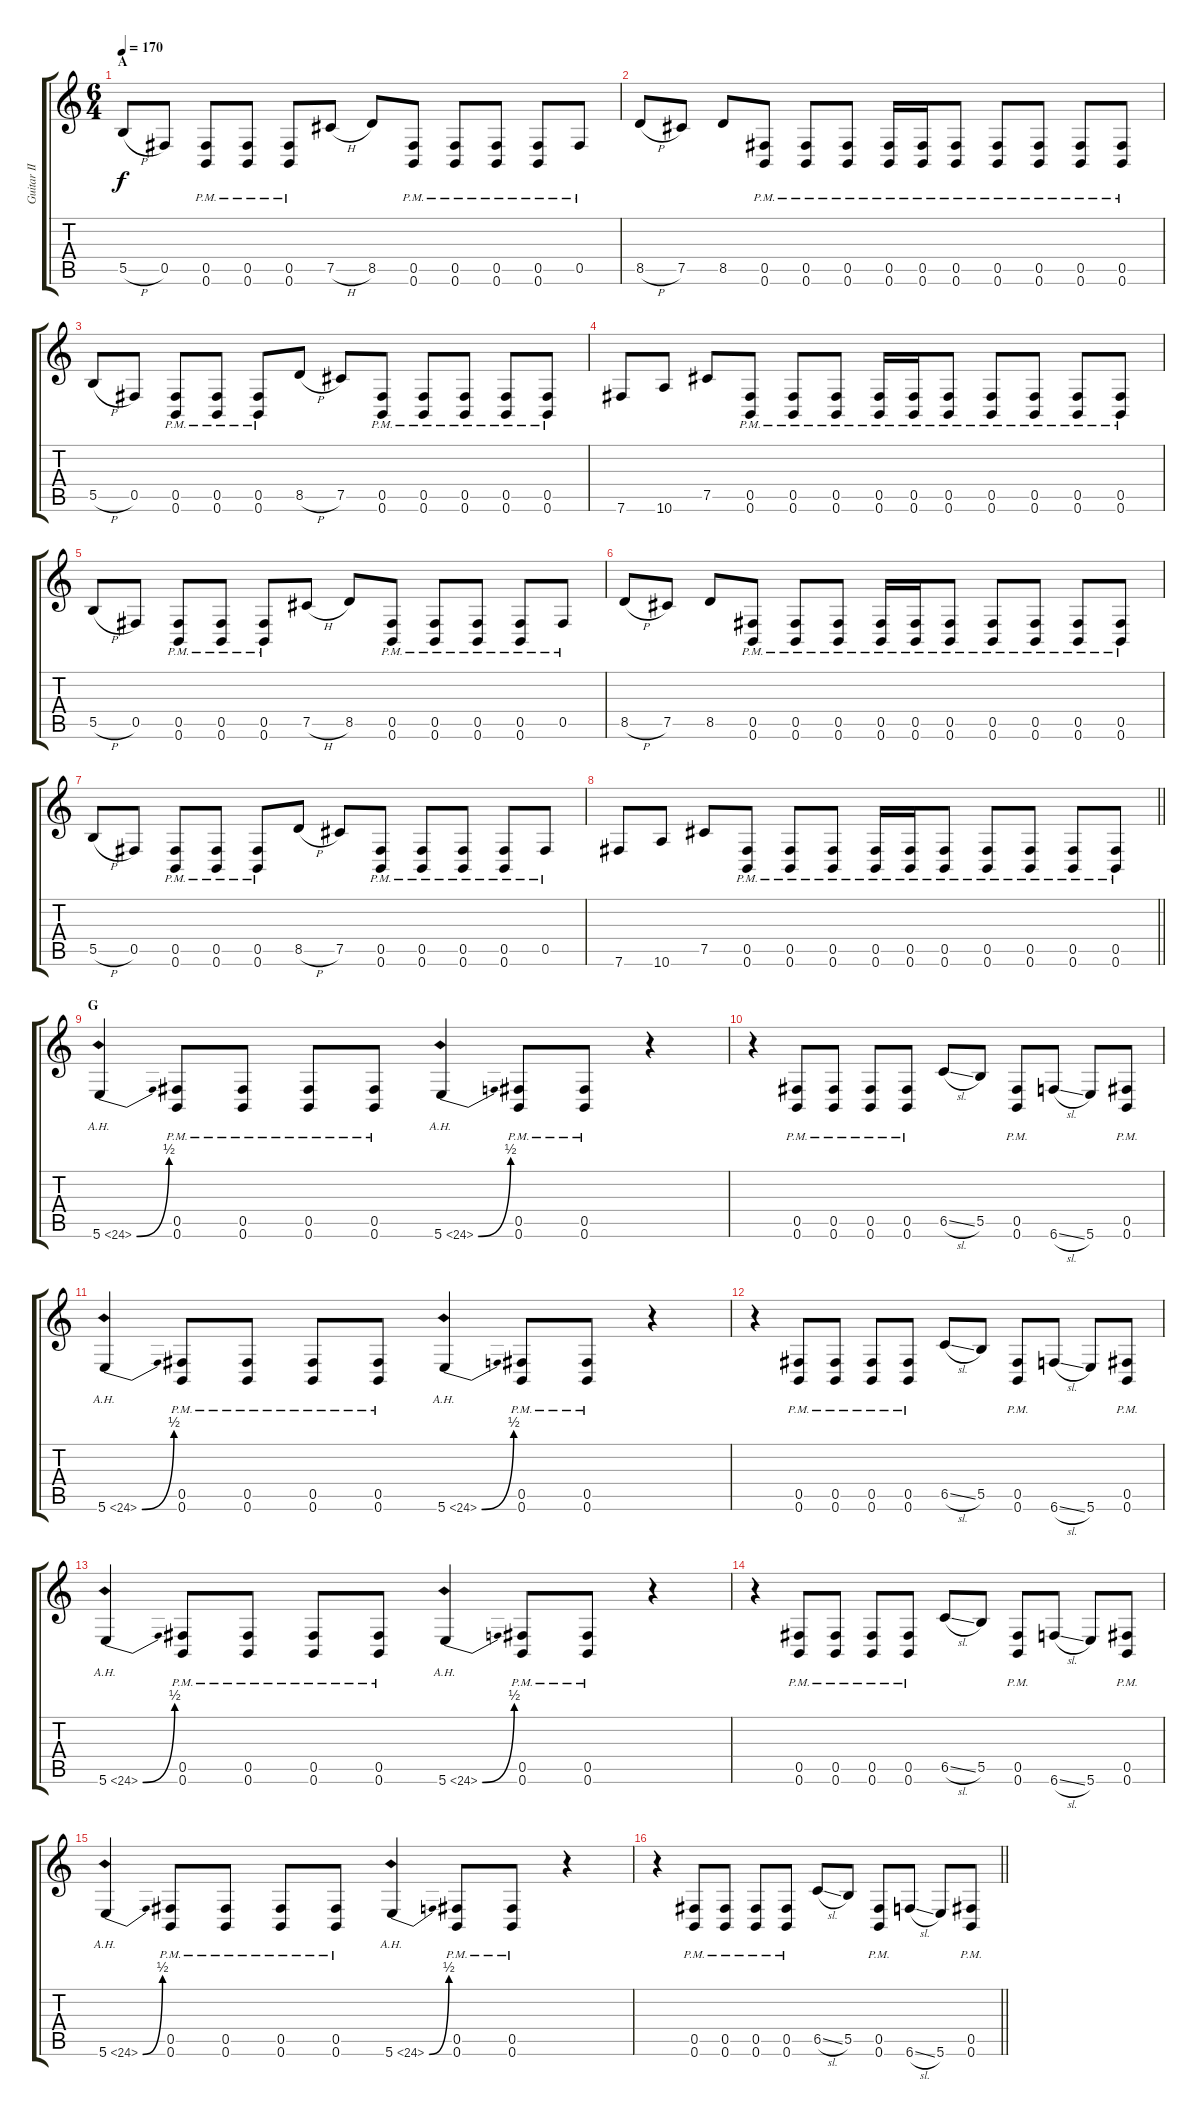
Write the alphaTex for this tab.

\track ("Guitar II" "Guitar II") {instrument distortionguitar}
\staff {score tabs}
\tuning (Db4 Ab3 E3 B2 Gb2 B1) {hide}
\ts (6 4)
\section ("" "A")
\tempo 170
\clef g2
\ks c
5.5{h}.8{dy f} 0.5.8 (0.5{pm} 0.6{pm}).8 (0.5{pm} 0.6{pm}).8 (0.5{pm} 0.6{pm}).8 7.5{h}.8 8.5.8 (0.5{pm} 0.6{pm}).8 (0.5{pm} 0.6{pm}).8 (0.5{pm} 0.6{pm}).8 (0.5{pm} 0.6{pm}).8 0.5{pm}.8 |
8.5{h}.8 7.5.8 8.5.8 (0.5{pm} 0.6{pm}).8 (0.5{pm} 0.6{pm}).8 (0.5{pm} 0.6{pm}).8 (0.5{pm} 0.6{pm}).16 (0.5{pm} 0.6{pm}).16 (0.5{pm} 0.6{pm}).8 (0.5{pm} 0.6{pm}).8 (0.5{pm} 0.6{pm}).8 (0.5{pm} 0.6{pm}).8 (0.5{pm} 0.6{pm}).8 |
5.5{h}.8 0.5.8 (0.5{pm} 0.6{pm}).8 (0.5{pm} 0.6{pm}).8 (0.5{pm} 0.6{pm}).8 8.5{h}.8 7.5.8 (0.5{pm} 0.6{pm}).8 (0.5{pm} 0.6{pm}).8 (0.5{pm} 0.6{pm}).8 (0.5{pm} 0.6{pm}).8 (0.5{pm} 0.6{pm}).8 |
7.6.8 10.6.8 7.5.8 (0.5{pm} 0.6{pm}).8 (0.5{pm} 0.6{pm}).8 (0.5{pm} 0.6{pm}).8 (0.5{pm} 0.6{pm}).16 (0.5{pm} 0.6{pm}).16 (0.5{pm} 0.6{pm}).8 (0.5{pm} 0.6{pm}).8 (0.5{pm} 0.6{pm}).8 (0.5{pm} 0.6{pm}).8 (0.5{pm} 0.6{pm}).8 |
5.5{h}.8 0.5.8 (0.5{pm} 0.6{pm}).8 (0.5{pm} 0.6{pm}).8 (0.5{pm} 0.6{pm}).8 7.5{h}.8 8.5.8 (0.5{pm} 0.6{pm}).8 (0.5{pm} 0.6{pm}).8 (0.5{pm} 0.6{pm}).8 (0.5{pm} 0.6{pm}).8 0.5{pm}.8 |
8.5{h}.8 7.5.8 8.5.8 (0.5{pm} 0.6{pm}).8 (0.5{pm} 0.6{pm}).8 (0.5{pm} 0.6{pm}).8 (0.5{pm} 0.6{pm}).16 (0.5{pm} 0.6{pm}).16 (0.5{pm} 0.6{pm}).8 (0.5{pm} 0.6{pm}).8 (0.5{pm} 0.6{pm}).8 (0.5{pm} 0.6{pm}).8 (0.5{pm} 0.6{pm}).8 |
5.5{h}.8 0.5.8 (0.5{pm} 0.6{pm}).8 (0.5{pm} 0.6{pm}).8 (0.5{pm} 0.6{pm}).8 8.5{h}.8 7.5.8 (0.5{pm} 0.6{pm}).8 (0.5{pm} 0.6{pm}).8 (0.5{pm} 0.6{pm}).8 (0.5{pm} 0.6{pm}).8 0.5{pm}.8 |
\barLineRight lightlight
7.6.8 10.6.8 7.5.8 (0.5{pm} 0.6{pm}).8 (0.5{pm} 0.6{pm}).8 (0.5{pm} 0.6{pm}).8 (0.5{pm} 0.6{pm}).16 (0.5{pm} 0.6{pm}).16 (0.5{pm} 0.6{pm}).8 (0.5{pm} 0.6{pm}).8 (0.5{pm} 0.6{pm}).8 (0.5{pm} 0.6{pm}).8 (0.5{pm} 0.6{pm}).8 |
\section ("" "G")
5.6{be (bend 0 0 60 2) ah 19}.4 (0.5{pm} 0.6{pm}).8 (0.5{pm} 0.6{pm}).8 (0.5{pm} 0.6{pm}).8 (0.5{pm} 0.6{pm}).8 5.6{be (bend 0 0 60 2) ah 19}.4 (0.5{pm} 0.6{pm}).8 (0.5{pm} 0.6{pm}).8 r.4 |
r.4 (0.5{pm} 0.6{pm}).8 (0.5{pm} 0.6{pm}).8 (0.5{pm} 0.6{pm}).8 (0.5{pm} 0.6{pm}).8 6.5{sl}.8 5.5.8 (0.5{pm} 0.6{pm}).8 6.6{sl}.8 5.6.8 (0.5{pm} 0.6{pm}).8 |
5.6{be (bend 0 0 60 2) ah 19}.4 (0.5{pm} 0.6{pm}).8 (0.5{pm} 0.6{pm}).8 (0.5{pm} 0.6{pm}).8 (0.5{pm} 0.6{pm}).8 5.6{be (bend 0 0 60 2) ah 19}.4 (0.5{pm} 0.6{pm}).8 (0.5{pm} 0.6{pm}).8 r.4 |
r.4 (0.5{pm} 0.6{pm}).8 (0.5{pm} 0.6{pm}).8 (0.5{pm} 0.6{pm}).8 (0.5{pm} 0.6{pm}).8 6.5{sl}.8 5.5.8 (0.5{pm} 0.6{pm}).8 6.6{sl}.8 5.6.8 (0.5{pm} 0.6{pm}).8 |
5.6{be (bend 0 0 60 2) ah 19}.4 (0.5{pm} 0.6{pm}).8 (0.5{pm} 0.6{pm}).8 (0.5{pm} 0.6{pm}).8 (0.5{pm} 0.6{pm}).8 5.6{be (bend 0 0 60 2) ah 19}.4 (0.5{pm} 0.6{pm}).8 (0.5{pm} 0.6{pm}).8 r.4 |
r.4 (0.5{pm} 0.6{pm}).8 (0.5{pm} 0.6{pm}).8 (0.5{pm} 0.6{pm}).8 (0.5{pm} 0.6{pm}).8 6.5{sl}.8 5.5.8 (0.5{pm} 0.6{pm}).8 6.6{sl}.8 5.6.8 (0.5{pm} 0.6{pm}).8 |
5.6{be (bend 0 0 60 2) ah 19}.4 (0.5{pm} 0.6{pm}).8 (0.5{pm} 0.6{pm}).8 (0.5{pm} 0.6{pm}).8 (0.5{pm} 0.6{pm}).8 5.6{be (bend 0 0 60 2) ah 19}.4 (0.5{pm} 0.6{pm}).8 (0.5{pm} 0.6{pm}).8 r.4 |
\barLineRight lightlight
r.4 (0.5{pm} 0.6{pm}).8 (0.5{pm} 0.6{pm}).8 (0.5{pm} 0.6{pm}).8 (0.5{pm} 0.6{pm}).8 6.5{sl}.8 5.5.8 (0.5{pm} 0.6{pm}).8 6.6{sl}.8 5.6.8 (0.5{pm} 0.6{pm}).8
